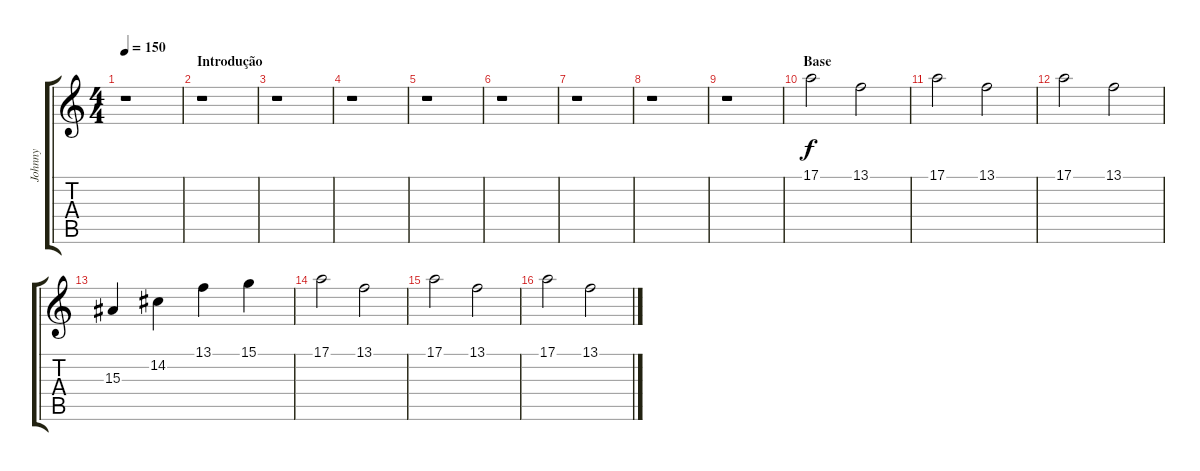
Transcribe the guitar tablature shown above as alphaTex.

\track ("Johnny" "Johnny") {instrument xylophone}
\staff {score tabs}
\tuning (E4 B3 G3 D3 A2 E2) {hide}
\ts (4 4)
\tempo 150
\clef g2
\ks c
r.1{dy f instrument xylophone} |
\section ("" "Introdução")
r.1 |
r.1 |
r.1 |
r.1 |
r.1 |
r.1 |
r.1 |
r.1 |
\section ("" "Base")
17.1.2 13.1.2 |
17.1.2 13.1.2 |
17.1.2 13.1.2 |
15.3.4 14.2.4 13.1.4 15.1.4 |
17.1.2 13.1.2 |
17.1.2 13.1.2 |
17.1.2 13.1.2
